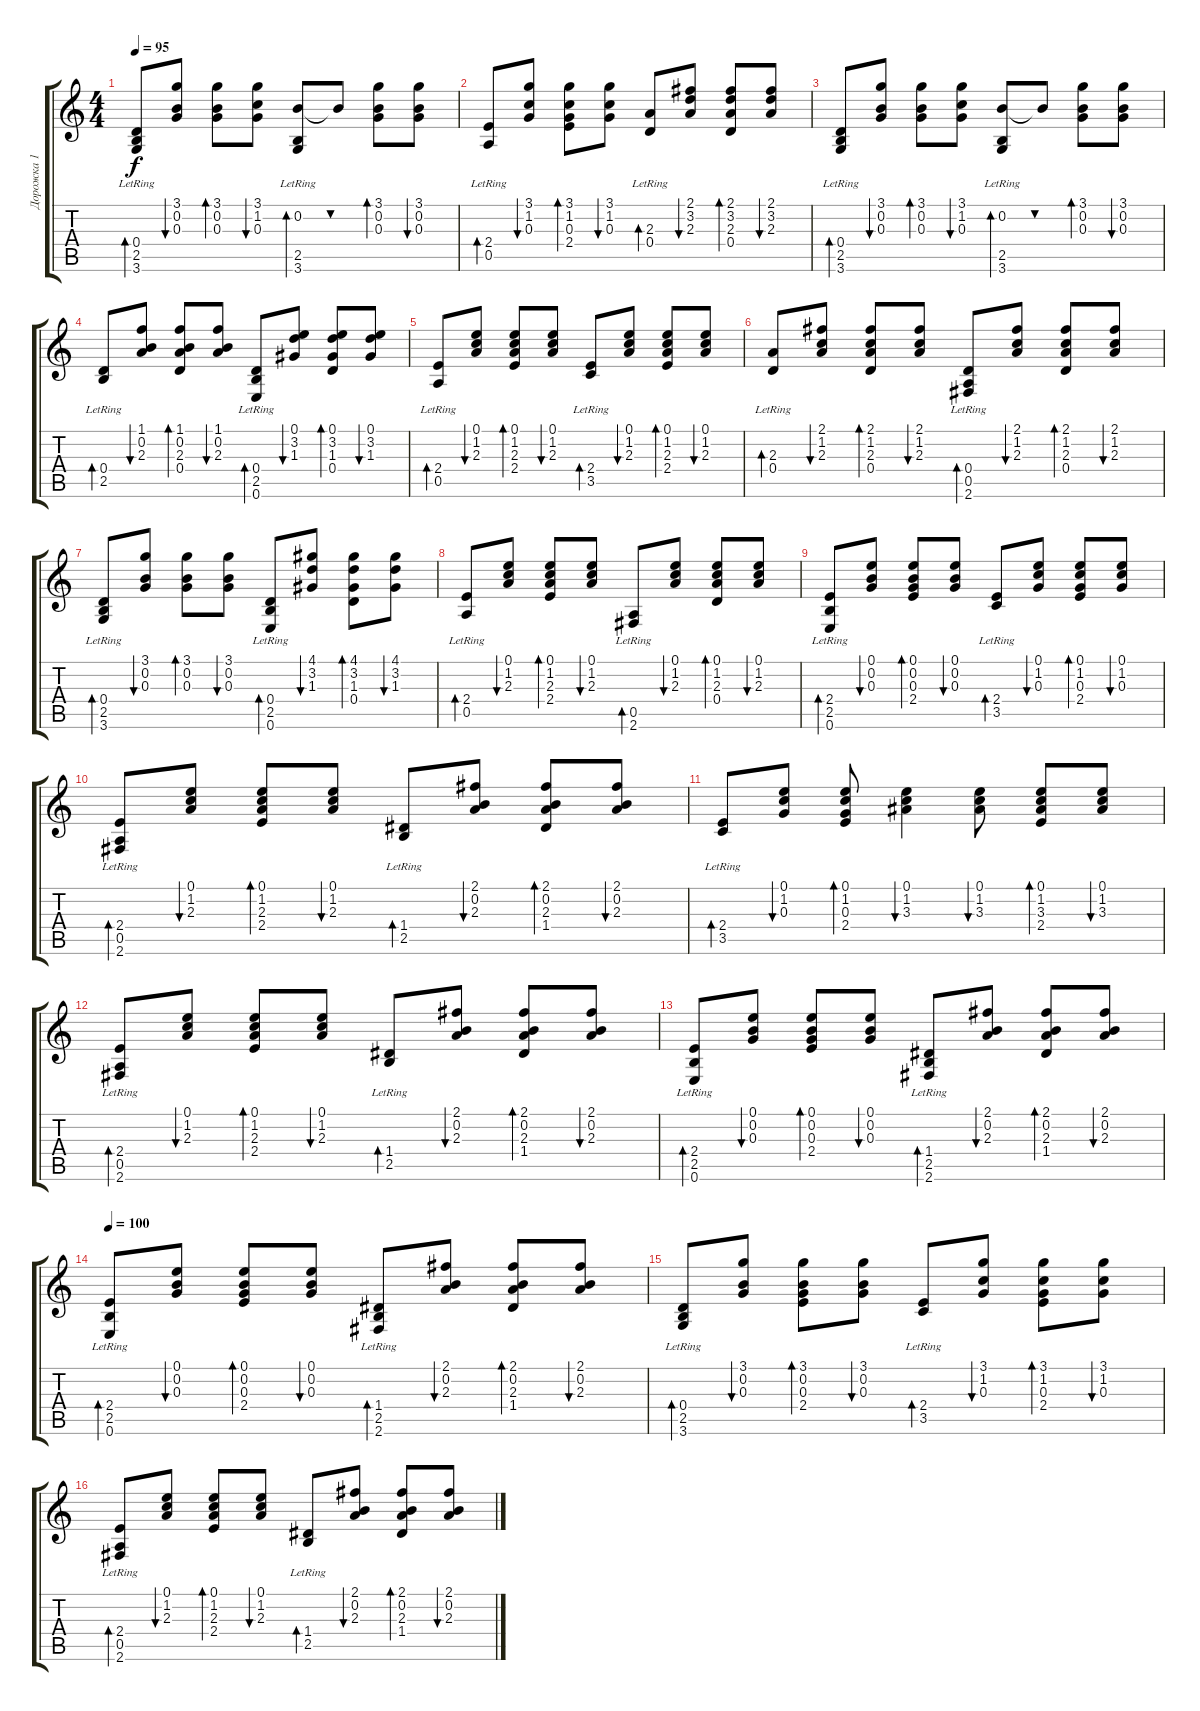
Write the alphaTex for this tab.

\track ("Дорожка 1" "Дорожка 1") {instrument acousticguitarsteel}
\staff {score tabs}
\tuning (E4 B3 G3 D3 A2 E2) {hide}
\ts (4 4)
\tempo 95
\clef g2
\ks c
(0.4 2.5{lr} 3.6{lr}).8{bd 60 dy f} (3.1 0.2 0.3).8{bu 60} (3.1 0.2 0.3).8{bd 60} (3.1 1.2 0.3).8{bu 60} (0.2 2.5 3.6{lr}).8{bd 60} 0.2{t}.8{bu 60} (3.1 0.2 0.3).8{bd 60} (3.1 0.2 0.3).8{bu 60} |
(2.4 0.5{lr}).8{bd 60} (3.1 1.2 0.3).8{bu 60} (3.1 1.2 0.3 2.4).8{bd 60} (3.1 1.2 0.3).8{bu 60} (2.3 0.4{lr}).8{bd 60} (2.1 3.2 2.3).8{bu 60} (2.1 3.2 2.3 0.4).8{bd 60} (2.1 3.2 2.3).8{bu 60} |
(0.4 2.5{lr} 3.6{lr}).8{bd 60} (3.1 0.2 0.3).8{bu 60} (3.1 0.2 0.3).8{bd 60} (3.1 1.2 0.3).8{bu 60} (0.2 2.5 3.6{lr}).8{bd 60} 0.2{t}.8{bu 60} (3.1 0.2 0.3).8{bd 60} (3.1 0.2 0.3).8{bu 60} |
(0.4 2.5{lr}).8{bd 60} (1.1 0.2 2.3).8{bu 60} (1.1 0.2 2.3 0.4).8{bd 60} (1.1 0.2 2.3).8{bu 60} (0.4 2.5 0.6{lr}).8{bd 60} (0.1 3.2 1.3).8{bu 60} (0.1 3.2 1.3 0.4).8{bd 60} (0.1 3.2 1.3).8{bu 60} |
(2.4 0.5{lr}).8{bd 60} (0.1 1.2 2.3).8{bu 60} (0.1 1.2 2.3 2.4).8{bd 60} (0.1 1.2 2.3).8{bu 60} (2.4 3.5{lr}).8{bd 60} (0.1 1.2 2.3).8{bu 60} (0.1 1.2 2.3 2.4).8{bd 60} (0.1 1.2 2.3).8{bu 60} |
(2.3 0.4{lr}).8{bd 60} (2.1 1.2 2.3).8{bu 60} (2.1 1.2 2.3 0.4).8{bd 60} (2.1 1.2 2.3).8{bu 60} (0.4{lr} 0.5 2.6{lr}).8{bd 60} (2.1 1.2 2.3).8{bu 60} (2.1 1.2 2.3 0.4).8{bd 60} (2.1 1.2 2.3).8{bu 60} |
(0.4 2.5{lr} 3.6{lr}).8{bd 60} (3.1 0.2 0.3).8{bu 60} (3.1 0.2 0.3).8{bd 60} (3.1 0.2 0.3).8{bu 60} (0.4{lr} 2.5 0.6{lr}).8{bd 60} (4.1 3.2 1.3).8{bu 60} (4.1 3.2 1.3 0.4).8{bd 60} (4.1 3.2 1.3).8{bu 60} |
(2.4 0.5{lr}).8{bd 60} (0.1 1.2 2.3).8{bu 60} (0.1 1.2 2.3 2.4).8{bd 60} (0.1 1.2 2.3).8{bu 60} (0.5{lr} 2.6{lr}).8{bd 60} (0.1 1.2 2.3).8{bu 60} (0.1 1.2 2.3 0.4).8{bd 60} (0.1 1.2 2.3).8{bu 60} |
(2.4 2.5 0.6{lr}).8{bd 60} (0.1 0.2 0.3).8{bu 60} (0.1 0.2 0.3 2.4).8{bd 60} (0.1 0.2 0.3).8{bu 60} (2.4 3.5{lr}).8{bd 60} (0.1 1.2 0.3).8{bu 60} (0.1 1.2 0.3 2.4).8{bd 60} (0.1 1.2 0.3).8{bu 60} |
(2.4 0.5{lr} 2.6).8{bd 60} (0.1 1.2 2.3).8{bu 60} (0.1 1.2 2.3 2.4).8{bd 60} (0.1 1.2 2.3).8{bu 60} (1.4 2.5{lr}).8{bd 60} (2.1 0.2 2.3).8{bu 60} (2.1 0.2 2.3 1.4).8{bd 60} (2.1 0.2 2.3).8{bu 60} |
(2.4 3.5{lr}).8{bd 60} (0.1 1.2 0.3).8{bu 60} (0.1 1.2 0.3 2.4).8{bd 60} (0.1 1.2 3.3).4{bu 60} (0.1 1.2 3.3).8{bu 60} (0.1 1.2 3.3 2.4).8{bd 60} (0.1 1.2 3.3).8{bu 60} |
(2.4 0.5{lr} 2.6).8{bd 60} (0.1 1.2 2.3).8{bu 60} (0.1 1.2 2.3 2.4).8{bd 60} (0.1 1.2 2.3).8{bu 60} (1.4 2.5{lr}).8{bd 60} (2.1 0.2 2.3).8{bu 60} (2.1 0.2 2.3 1.4).8{bd 60} (2.1 0.2 2.3).8{bu 60} |
(2.4 2.5 0.6{lr}).8{bd 60} (0.1 0.2 0.3).8{bu 60} (0.1 0.2 0.3 2.4).8{bd 60} (0.1 0.2 0.3).8{bu 60} (1.4 2.5 2.6{lr}).8{bd 60} (2.1 0.2 2.3).8{bu 60} (2.1 0.2 2.3 1.4).8{bd 60} (2.1 0.2 2.3).8{bu 60} |
\tempo 100
(2.4 2.5 0.6{lr}).8{bd 60} (0.1 0.2 0.3).8{bu 60} (0.1 0.2 0.3 2.4).8{bd 60} (0.1 0.2 0.3).8{bu 60} (1.4 2.5 2.6{lr}).8{bd 60} (2.1 0.2 2.3).8{bu 60} (2.1 0.2 2.3 1.4).8{bd 60} (2.1 0.2 2.3).8{bu 60} |
(0.4 2.5 3.6{lr}).8{bd 60} (3.1 0.2 0.3).8{bu 60} (3.1 0.2 0.3 2.4).8{bd 60} (3.1 0.2 0.3).8{bu 60} (2.4 3.5{lr}).8{bd 60} (3.1 1.2 0.3).8{bu 60} (3.1 1.2 0.3 2.4).8{bd 60} (3.1 1.2 0.3).8{bu 60} |
(2.4 0.5{lr} 2.6).8{bd 60} (0.1 1.2 2.3).8{bu 60} (0.1 1.2 2.3 2.4).8{bd 60} (0.1 1.2 2.3).8{bu 60} (1.4 2.5{lr}).8{bd 60} (2.1 0.2 2.3).8{bu 60} (2.1 0.2 2.3 1.4).8{bd 60} (2.1 0.2 2.3).8{bu 60}
